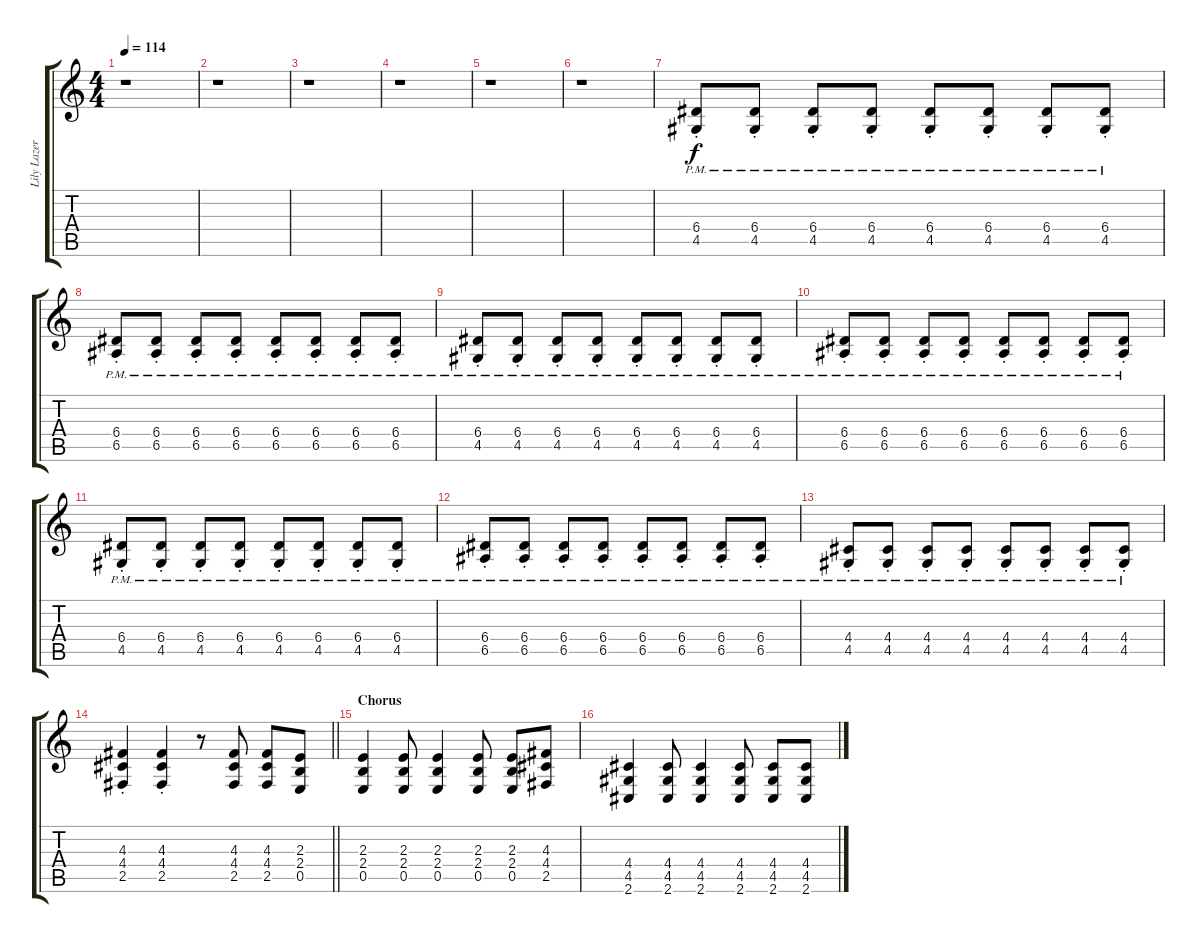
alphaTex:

\track ("Lily Lazer (Guitar)" "Lily Lazer") {instrument distortionguitar}
\staff {score tabs}
\tuning (B3 Gb3 D3 A2 E2 B1) {hide}
\ts (4 4)
\tempo 114
\clef g2
\ks c
r.1{dy f} |
r.1 |
r.1 |
r.1 |
r.1 |
r.1 |
(6.4{pm st} 4.5{pm st}).8 (6.4{pm st} 4.5{pm st}).8 (6.4{pm st} 4.5{pm st}).8 (6.4{pm st} 4.5{pm st}).8 (6.4{pm st} 4.5{pm st}).8 (6.4{pm st} 4.5{pm st}).8 (6.4{pm st} 4.5{pm st}).8 (6.4{pm st} 4.5{pm st}).8 |
(6.4{pm st} 6.5{pm st}).8 (6.4{pm st} 6.5{pm st}).8 (6.4{pm st} 6.5{pm st}).8 (6.4{pm st} 6.5{pm st}).8 (6.4{pm st} 6.5{pm st}).8 (6.4{pm st} 6.5{pm st}).8 (6.4{pm st} 6.5{pm st}).8 (6.4{pm st} 6.5{pm st}).8 |
(6.4{pm st} 4.5{pm st}).8 (6.4{pm st} 4.5{pm st}).8 (6.4{pm st} 4.5{pm st}).8 (6.4{pm st} 4.5{pm st}).8 (6.4{pm st} 4.5{pm st}).8 (6.4{pm st} 4.5{pm st}).8 (6.4{pm st} 4.5{pm st}).8 (6.4{pm st} 4.5{pm st}).8 |
(6.4{pm st} 6.5{pm st}).8 (6.4{pm st} 6.5{pm st}).8 (6.4{pm st} 6.5{pm st}).8 (6.4{pm st} 6.5{pm st}).8 (6.4{pm st} 6.5{pm st}).8 (6.4{pm st} 6.5{pm st}).8 (6.4{pm st} 6.5{pm st}).8 (6.4{pm st} 6.5{pm st}).8 |
(6.4{pm st} 4.5{pm st}).8 (6.4{pm st} 4.5{pm st}).8 (6.4{pm st} 4.5{pm st}).8 (6.4{pm st} 4.5{pm st}).8 (6.4{pm st} 4.5{pm st}).8 (6.4{pm st} 4.5{pm st}).8 (6.4{pm st} 4.5{pm st}).8 (6.4{pm st} 4.5{pm st}).8 |
(6.4{pm st} 6.5{pm st}).8 (6.4{pm st} 6.5{pm st}).8 (6.4{pm st} 6.5{pm st}).8 (6.4{pm st} 6.5{pm st}).8 (6.4{pm st} 6.5{pm st}).8 (6.4{pm st} 6.5{pm st}).8 (6.4{pm st} 6.5{pm st}).8 (6.4{pm st} 6.5{pm st}).8 |
(4.4{pm st} 4.5{pm st}).8 (4.4{pm st} 4.5{pm st}).8 (4.4{pm st} 4.5{pm st}).8 (4.4{pm st} 4.5{pm st}).8 (4.4{pm st} 4.5{pm st}).8 (4.4{pm st} 4.5{pm st}).8 (4.4{pm st} 4.5{pm st}).8 (4.4{pm st} 4.5{pm st}).8 |
\barLineRight lightlight
(4.3{st} 4.4{st} 2.5{st}).4 (4.3{st} 4.4{st} 2.5{st}).4 r.8 (4.3 4.4 2.5).8 (4.3 4.4 2.5).8 (2.3 2.4 0.5).8 |
\section ("" "Chorus")
(2.3 2.4 0.5).4 (2.3 2.4 0.5).8 (2.3 2.4 0.5).4 (2.3 2.4 0.5).8 (2.3 2.4 0.5).8 (4.3 4.4 2.5).8 |
(4.4 4.5 2.6).4 (4.4 4.5 2.6).8 (4.4 4.5 2.6).4 (4.4 4.5 2.6).8 (4.4 4.5 2.6).8 (4.4 4.5 2.6).8
